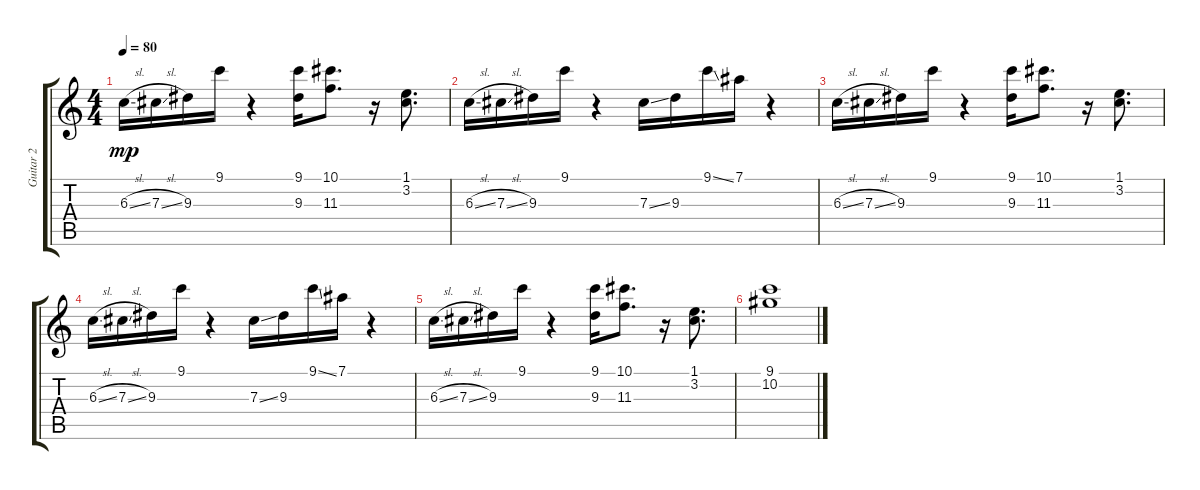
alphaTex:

\track ("Guitar 2" "Guitar 2") {instrument acousticguitarsteel}
\staff {score tabs}
\tuning (Eb4 Bb3 Gb3 Db3 Ab2 Eb2) {hide}
\ts (4 4)
\tempo 80
\clef g2
\ks c
6.3{sl}.16{dy mp} 7.3{sl}.16 9.3.16 9.1.16 r.4 (9.1 9.3).16 (10.1 11.3).8{d} r.16 (1.1 3.2).8{d} |
6.3{sl}.16 7.3{sl}.16 9.3.16 9.1.16 r.4 7.3{ss}.16 9.3.16 9.1{ss}.16 7.1.16 r.4 |
6.3{sl}.16 7.3{sl}.16 9.3.16 9.1.16 r.4 (9.1 9.3).16 (10.1 11.3).8{d} r.16 (1.1 3.2).8{d} |
6.3{sl}.16 7.3{sl}.16 9.3.16 9.1.16 r.4 7.3{ss}.16 9.3.16 9.1{ss}.16 7.1.16 r.4 |
6.3{sl}.16 7.3{sl}.16 9.3.16 9.1.16 r.4 (9.1 9.3).16 (10.1 11.3).8{d} r.16 (1.1 3.2).8{d} |
(9.1 10.2).1
